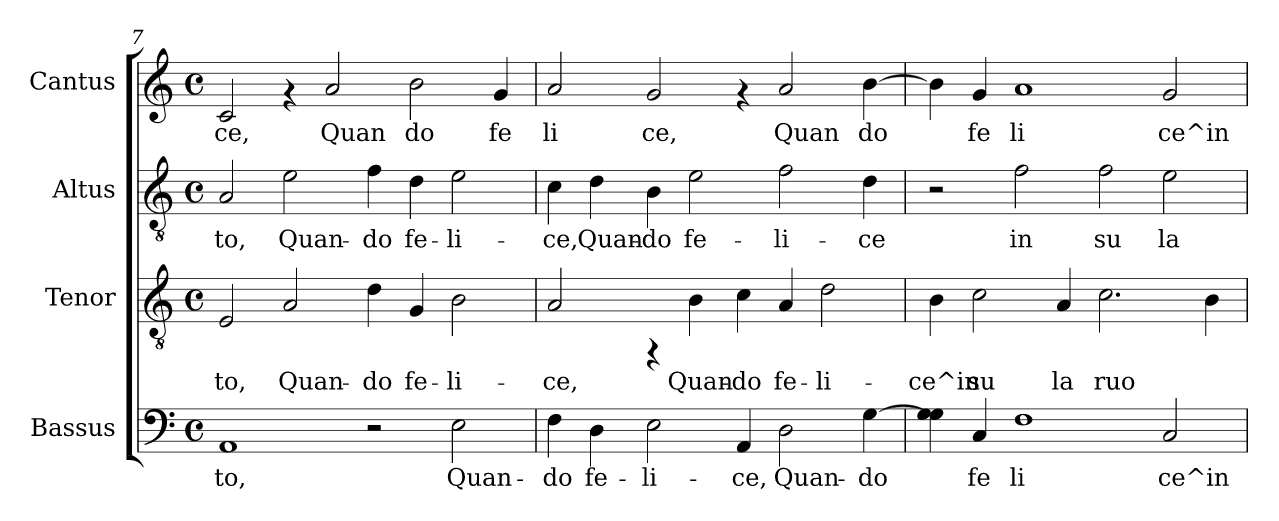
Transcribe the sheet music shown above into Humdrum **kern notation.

**kern	**text	**kern	**text	**kern	**text	**kern	**text
*part4	*part4	*part3	*part3	*part2	*part2	*part1	*part1
*staff4	*staff4	*staff3	*staff3	*staff2	*staff2	*staff1	*staff1
*I"Bassus	*	*I"Tenor	*	*I"Altus	*	*I"Cantus	*
*clefF4	*	*clefGv2	*	*clefGv2	*	*clefG2	*
*k[]	*	*k[]	*	*k[]	*	*k[]	*
*C:	*	*C:	*	*C:	*	*C:	*
*M4/4	*	*M4/4	*	*M4/4	*	*M4/4	*
*met(c)	*	*met(c)	*	*met(c)	*	*met(c)	*
=7	=7	=7	=7	=7	=7	=7	=7
!	!LO:LY:b:cj	!	!LO:LY:b:cj	!	!LO:LY:b:cj	!	!LO:LY:b:cj
1AA	-to,	2E/	-to,	2A/	-to,	2c/	ce,
!	!	!	!LO:LY:b:cj	!	!LO:LY:b:cj	!	!
.	.	2A/	Quan-	2e\	Quan-	4rf	.
!	!	!	!	!	!	!	!LO:LY:b:cj
.	.	.	.	.	.	2a/	Quan
!	!	!	!LO:LY:b:cj	!	!LO:LY:b:cj	!	!
2r	.	4d\	-do	4f\	-do	.	.
!	!	!	!LO:LY:b:cj	!	!LO:LY:b:cj	!	!LO:LY:b:cj
.	.	4G/	fe-	4d\	fe-	2b\	do
!	!LO:LY:b:cj	!	!LO:LY:b:cj	!	!LO:LY:b:cj	!	!
2E\	Quan-	2B\	-li-	2e\	-li-	.	.
!	!	!	!	!	!	!	!LO:LY:b:cj
.	.	.	.	.	.	4g/	fe
=8	=8	=8	=8	=8	=8	=8	=8
!	!LO:LY:b:cj	!	!LO:LY:b:cj	!	!LO:LY:b:cj	!	!LO:LY:b:cj
4F\	-do	2A/	-ce,	4c\	-ce,	2a/	li
!	!LO:LY:b:cj	!	!	!	!LO:LY:b:cj	!	!
4D\	fe-	.	.	4d\	Quan-	.	.
!	!LO:LY:b:cj	!	!	!	!LO:LY:b:cj	!	!LO:LY:b:cj
2E\	-li-	4rFF	.	4B\	-do	2g/	ce,
!	!	!	!LO:LY:b:cj	!	!LO:LY:b:cj	!	!
.	.	4B\	Quan-	2e\	fe-	.	.
!	!LO:LY:b:cj	!	!LO:LY:b:cj	!	!	!	!
4AA/	-ce,	4c\	-do	.	.	4rf	.
!	!LO:LY:b:cj	!	!LO:LY:b:cj	!	!LO:LY:b:cj	!	!LO:LY:b:cj
2D\	Quan-	4A/	fe-	2f\	-li-	2a/	Quan
!	!	!	!LO:LY:b:cj	!	!	!	!
.	.	2d\	-li-	.	.	.	.
!	!LO:LY:b:cj	!	!	!	!LO:LY:b:cj	!	!LO:LY:b:cj
[<4G\	-do	.	.	4d\	-ce	[<4b\	do
!!LO:PB:g=z
=9	=9	=9	=9	=9	=9	=9	=9
!	!LO:LY:b:cj	!	!LO:LY:b:cj	!	!	!	!LO:LY:b:cj
4G\ 4G\]	.	4B\	-ce^in	2r	.	4b\]	.
!	!LO:LY:b:cj	!	!LO:LY:b:cj	!	!	!	!LO:LY:b:cj
4C/	fe	2c\	su	.	.	4g/	fe
!	!LO:LY:b:cj	!	!	!	!LO:LY:b:cj	!	!LO:LY:b:cj
1F	li	.	.	2f\	in	1a	li
!	!	!	!LO:LY:b:cj	!	!	!	!
.	.	4A/	la	.	.	.	.
!	!	!	!LO:LY:b:cj	!	!LO:LY:b:cj	!	!
.	.	2.c\	ruo-	2f\	su	.	.
!	!LO:LY:b:cj	!	!	!	!LO:LY:b:cj	!	!LO:LY:b:cj
2C/	ce^in	.	.	2e\	la	2g/	ce^in
!	!	!	!LO:LY:b:cj	!	!	!	!
.	.	4B\	--	.	.	.	.
=	=	=	=	=	=	=	=
*-	*-	*-	*-	*-	*-	*-	*-
